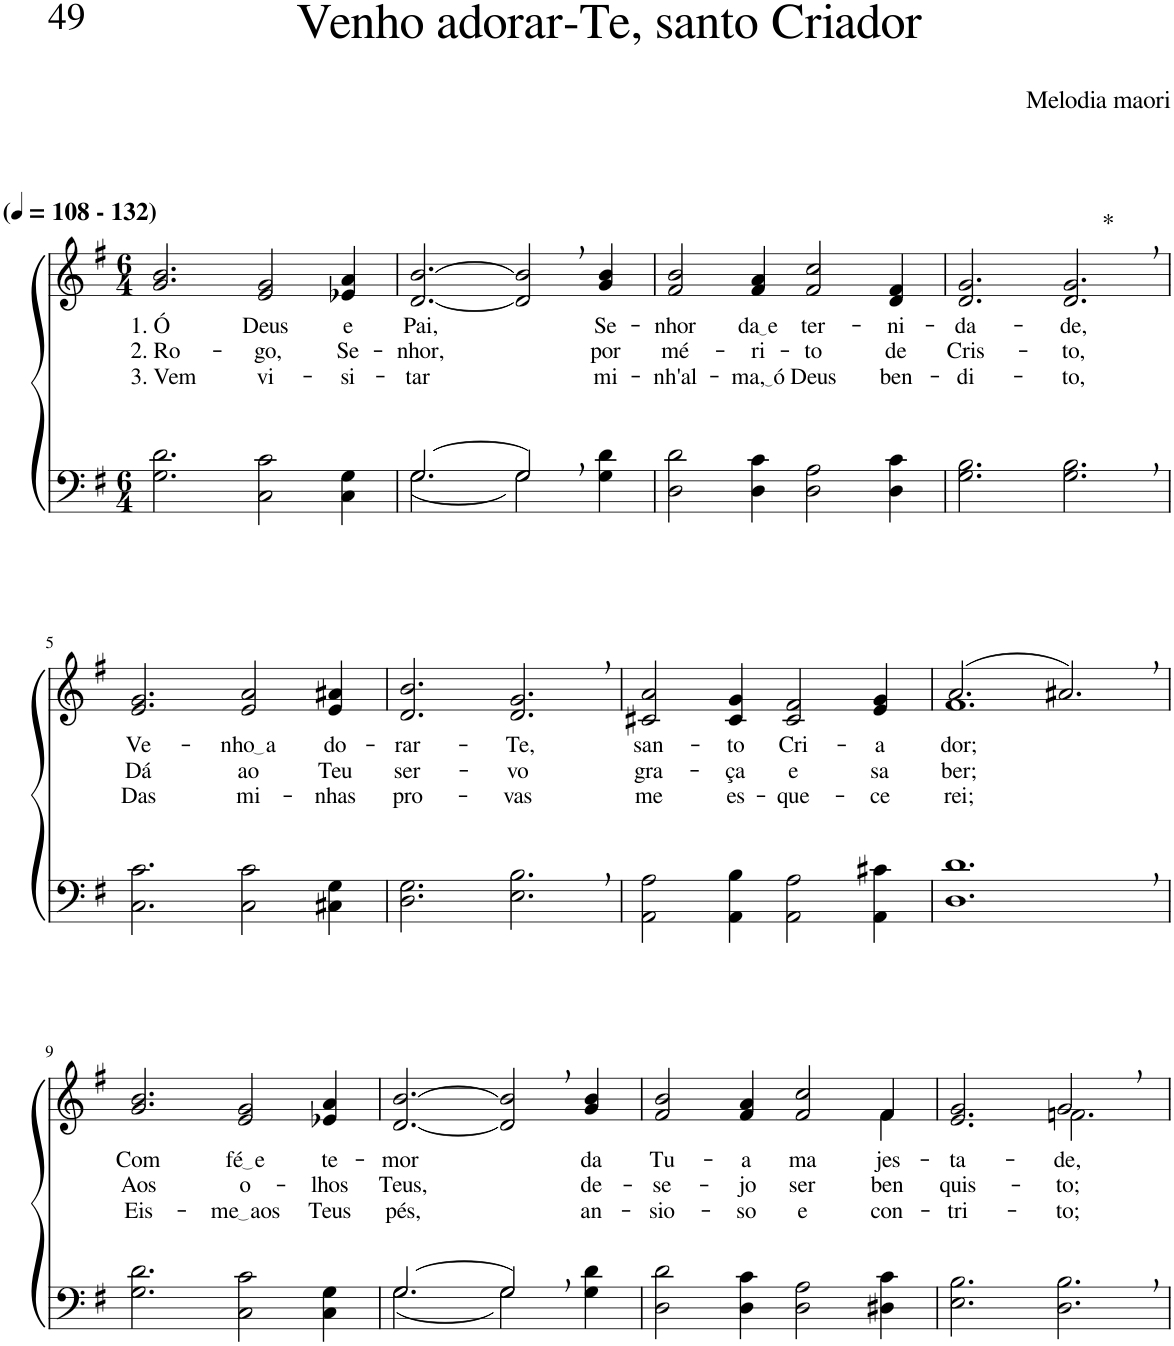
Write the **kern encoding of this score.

**kern	**kern	**text	**text	**text	**harte
*part2	*part1	*part1	*part1	*part1	*part1
*staff2	*staff1	*staff1	*staff1	*staff1	*
*I"Parte III e IV	*I"Parte I e II	*	*	*	*
*clefF4	*clefG2	*	*	*	*
*Trd1c2	*Trd1c2	*	*	*	*
*k[f#]	*k[f#]	*	*	*	*
*M6/4	*M6/4	*	*	*	*
*MM108	*MM108	*	*	*	*
=1	=1	=1	=1	=1	=1
!	!LO:TX:a:B:t=(	!	!	!	!
!	!LO:TX:a:B:t=- 132)	!	!	!	!
!	!	!LO:LY:b	!LO:LY:b	!LO:LY:b	!
2.G\ 2.d\	2.g/ 2.b/	1. Ó	2. Ro-	3. Vem	.
!	!	!LO:LY:b	!LO:LY:b	!LO:LY:b	!
2C\ 2c\	2e/ 2g/	Deus	-go,	vi-	.
!	!	!LO:LY:b	!LO:LY:b	!LO:LY:b	!
4C\ 4G\	4e-X/ 4a/	e	Se-	-si-	.
=2	=2	=2	=2	=2	=2
*^	*	*	*	*	*
!	!	!	!LO:LY:b	!LO:LY:b	!LO:LY:b	!
[2.G\	[2.G/	[2.d/ [2.b/	Pai,	-nhor,	-tar	.
2G,\]	2G/]	2d/], 2b/],	.	.	.	.
!	!	!	!LO:LY:b	!LO:LY:b	!LO:LY:b	!
4G\ 4d\	4ryy	4g/ 4b/	Se-	por	mi-	.
=3	=3	=3	=3	=3	=3	=3
!	!	!	!LO:LY:b	!LO:LY:b	!LO:LY:b	!
*v	*v	*	*	*	*	*
2D\ 2d\	2f#/ 2b/	-nhor	mé-	-nh'al-	.
!	!	!LO:LY:b	!LO:LY:b	!LO:LY:b	!
4D\ 4c\	4f#/ 4a/	da e	-ri-	ma, ó	.
!	!	!LO:LY:b	!LO:LY:b	!LO:LY:b	!
2D\ 2A\	2f#/ 2cc/	ter-	-to	Deus	.
!	!	!LO:LY:b	!LO:LY:b	!LO:LY:b	!
4D\ 4c\	4d/ 4f#/	-ni-	de	ben-	.
=4	=4	=4	=4	=4	=4
!	!	!LO:LY:b	!LO:LY:b	!LO:LY:b	!
2.G\ 2.B\	2.d/ 2.g/	-da-	Cris-	-di-	.
!	!	!LO:LY:b	!LO:LY:b	!LO:LY:b	!LO:H:kt=*
2.G\, 2.B\,	2.d/, 2.g/,	-de,	-to,	-to,	N
!!LO:LB:g=z
=5	=5	=5	=5	=5	=5
!	!	!LO:LY:b	!LO:LY:b	!LO:LY:b	!
2.C\ 2.c\	2.e/ 2.g/	Ve-	Dá	Das	.
!	!	!LO:LY:b	!LO:LY:b	!LO:LY:b	!
2C\ 2c\	2e/ 2a/	nho a	ao	mi-	.
!	!	!LO:LY:b	!LO:LY:b	!LO:LY:b	!
4C#X\ 4G\	4e/ 4a#X/	do-	Teu	-nhas	.
=6	=6	=6	=6	=6	=6
!	!	!LO:LY:b	!LO:LY:b	!LO:LY:b	!
2.D\ 2.G\	2.d/ 2.b/	-rar-	ser-	pro-	.
!	!	!LO:LY:b	!LO:LY:b	!LO:LY:b	!
2.E\, 2.B\,	2.d/, 2.g/,	-Te,	-vo	-vas	.
=7	=7	=7	=7	=7	=7
!	!	!LO:LY:b	!LO:LY:b	!LO:LY:b	!
2AA\ 2A\	2c#X/ 2a/	san-	gra-	me	.
!	!	!LO:LY:b	!LO:LY:b	!LO:LY:b	!
4AA\ 4B\	4c#/ 4g/	-to	-ça	es-	.
!	!	!LO:LY:b	!LO:LY:b	!LO:LY:b	!
2AA\ 2A\	2c#/ 2f#/	Cri-	e	-que-	.
!	!	!LO:LY:b	!LO:LY:b	!LO:LY:b	!
4AA\ 4c#X\	4e/ 4g/	-a-	sa	-ce-	.
=8	=8	=8	=8	=8	=8
*	*^	*	*	*	*
!	!	!	!LO:LY:b	!LO:LY:b	!LO:LY:b	!
1.D, 1.d,	(2.a/	1.f#	-dor;	ber;	-rei;	.
.	2.a#X,/)	.	.	.	.	.
*	*v	*v	*	*	*	*
!!LO:LB:g=z
=9	=9	=9	=9	=9	=9
!	!	!LO:LY:b	!LO:LY:b	!LO:LY:b	!
2.G\ 2.d\	2.g/ 2.b/	Com	Aos	Eis-	.
!	!	!LO:LY:b	!LO:LY:b	!LO:LY:b	!
2C\ 2c\	2e/ 2g/	fé e	o-	me aos	.
!	!	!LO:LY:b	!LO:LY:b	!LO:LY:b	!
4C\ 4G\	4e-X/ 4a/	te-	-lhos	Teus	.
=10	=10	=10	=10	=10	=10
*^	*	*	*	*	*
!	!	!	!LO:LY:b	!LO:LY:b	!LO:LY:b	!
[2.G\	[2.G/	[2.d/ [2.b/	-mor	Teus,	pés,	.
2G,\]	2G/]	2d/], 2b/],	.	.	.	.
!	!	!	!LO:LY:b	!LO:LY:b	!LO:LY:b	!
4G\ 4d\	4ryy	4g/ 4b/	da	de-	an-	.
=11	=11	=11	=11	=11	=11	=11
!	!	!	!LO:LY:b	!LO:LY:b	!LO:LY:b	!
*v	*v	*^	*	*	*	*
2D\ 2d\	2f#/ 2b/	4ryy	Tu-	-se-	-sio-	.
!	!	!	!LO:LY:b	!LO:LY:b	!LO:LY:b	!
*	*v	*v	*	*	*	*
4D\ 4c\	4f#/ 4a/	-a	-jo	-so	.
!	!	!LO:LY:b	!LO:LY:b	!LO:LY:b	!
2D\ 2A\	2f#/ 2cc/	ma-	ser	e	.
*	*^	*	*	*	*
!	!	!	!LO:LY:b	!LO:LY:b	!LO:LY:b	!
4D#X\ 4c\	4f#/	4f#\	-jes-	ben	con-	.
=12	=12	=12	=12	=12	=12	=12
!	!	!	!LO:LY:b	!LO:LY:b	!LO:LY:b	!
2.E\ 2.B\	2.ryy	2.e/ 2.g/	-ta-	quis-	-tri-	.
!	!	!	!LO:LY:b	!LO:LY:b	!LO:LY:b	!
2.D\, 2.B\,	2g,/	2.fn\	-de,	-to;	-to;	.
.	4ryy	.	.	.	.	.
*	*v	*v	*	*	*	*
=	=	=	=	=	=
*-	*-	*-	*-	*-	*-
